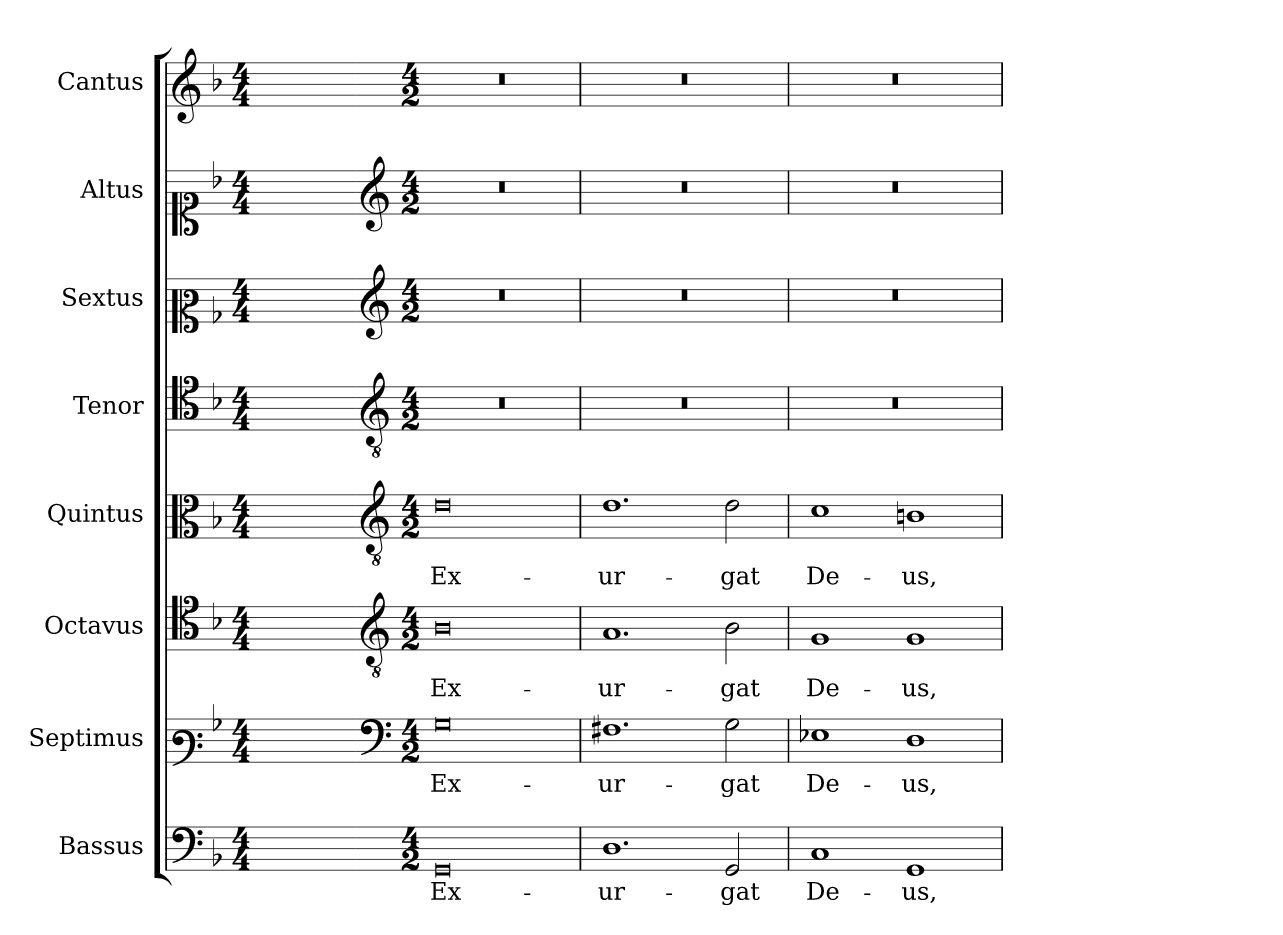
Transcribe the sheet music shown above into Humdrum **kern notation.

**kern	**text	**kern	**text	**kern	**text	**kern	**text	**kern	**kern	**kern	**kern
*part8	*part8	*part7	*part7	*part6	*part6	*part5	*part5	*part4	*part3	*part2	*part1
*staff8	*staff8	*staff7	*staff7	*staff6	*staff6	*staff5	*staff5	*staff4	*staff3	*staff2	*staff1
*I"Bassus	*	*I"Septimus	*	*I"Octavus	*	*I"Quintus	*	*I"Tenor	*I"Sextus	*I"Altus	*I"Cantus
*I'B.	*	*	*	*	*	*	*	*I'T.	*	*I'A.	*I'C.
*clefF4	*	*clefF3	*	*clefC4	*	*clefC3	*	*clefC4	*clefC2	*clefC1	*clefG2
*	*	*	*	*ITrd7c12	*	*ITrd7c12	*	*ITrd7c12	*	*	*
*k[b-]	*	*k[b-]	*	*k[b-]	*	*k[b-]	*	*k[b-]	*k[b-]	*k[b-]	*k[b-]
*d:	*	*d:	*	*d:	*	*d:	*	*d:	*d:	*d:	*d:
*M4/4	*	*M4/4	*	*M4/4	*	*M4/4	*	*M4/4	*M4/4	*M4/4	*M4/4
=1	=1	=1	=1	=1	=1	=1	=1	=1	=1	=1	=1
1ryy	.	1ryy	.	1ryy	.	1ryy	.	1ryy	1ryy	1ryy	1ryy
=2-	=2-	=2-	=2-	=2-	=2-	=2-	=2-	=2-	=2-	=2-	=2-
*	*	*clefF4	*	*clefGv2	*	*clefGv2	*	*clefGv2	*clefG2	*clefG2	*
*M4/2	*	*M4/2	*	*M4/2	*	*M4/2	*	*M4/2	*M4/2	*M4/2	*M4/2
!	!LO:LY:b	!	!LO:LY:b	!	!LO:LY:b	!	!LO:LY:b	!LO:N:vis=1	!LO:N:vis=1	!LO:N:vis=1	!LO:N:vis=1
0GG	Ex-	0G	Ex-	0BB-	Ex-	0D	Ex-	0r	0r	0r	0r
=3	=3	=3	=3	=3	=3	=3	=3	=3	=3	=3	=3
!	!LO:LY:b	!	!LO:LY:b	!	!LO:LY:b	!	!LO:LY:b	!LO:N:vis=1	!LO:N:vis=1	!LO:N:vis=1	!LO:N:vis=1
1.D	-ur-	1.F#X	-ur-	1.AA	-ur-	1.D	-ur-	0r	0r	0r	0r
!	!LO:LY:b	!	!LO:LY:b	!	!LO:LY:b	!	!LO:LY:b	!	!	!	!
2GG/	-gat	2G\	-gat	2BB-\	-gat	2D\	-gat	.	.	.	.
=4	=4	=4	=4	=4	=4	=4	=4	=4	=4	=4	=4
!	!LO:LY:b	!	!LO:LY:b	!	!LO:LY:b	!	!LO:LY:b	!LO:N:vis=1	!LO:N:vis=1	!LO:N:vis=1	!LO:N:vis=1
1C	De-	1E-X	De-	1GG	De-	1C	De-	0r	0r	0r	0r
!	!LO:LY:b	!	!LO:LY:b	!	!LO:LY:b	!	!LO:LY:b	!	!	!	!
1GG	-us,	1D	-us,	1GG	-us,	1BBn	-us,	.	.	.	.
=	=	=	=	=	=	=	=	=	=	=	=
*-	*-	*-	*-	*-	*-	*-	*-	*-	*-	*-	*-
